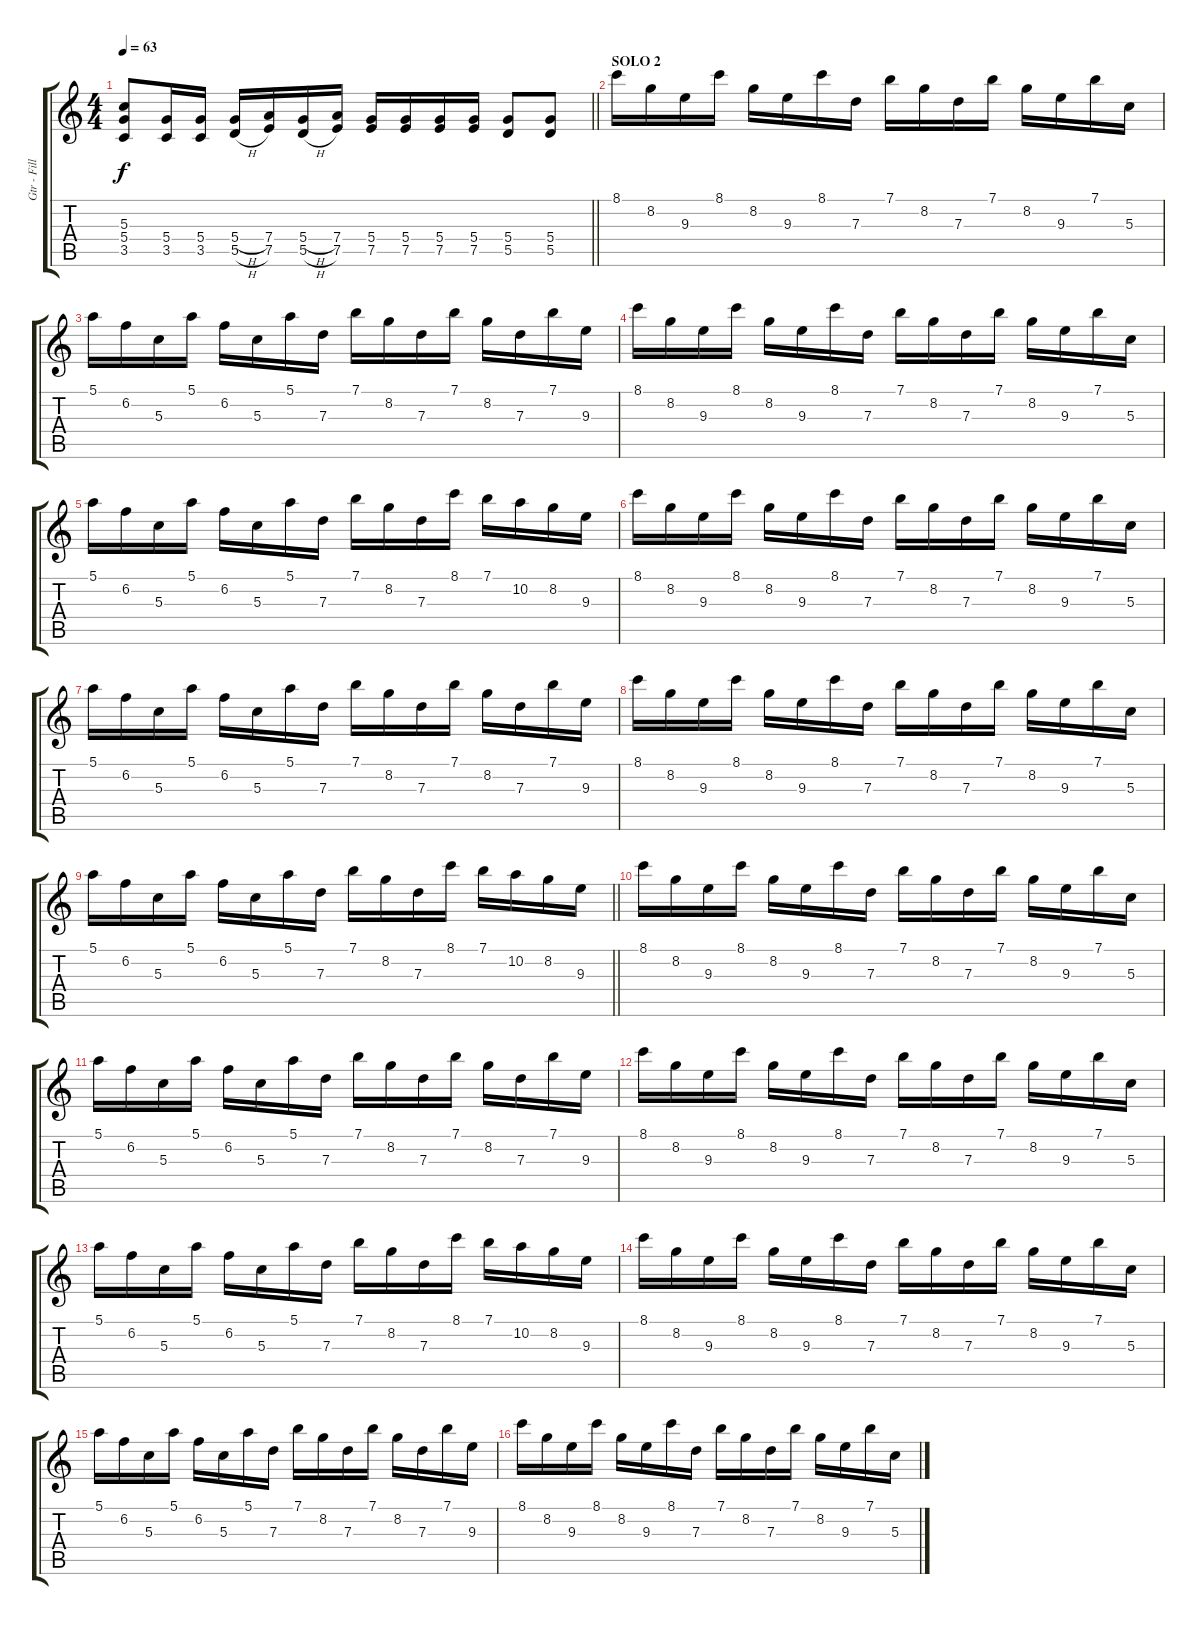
\track ("Gtr - Fills" "Gtr - Fill") {instrument electricguitarclean}
\staff {score tabs}
\tuning (E4 B3 G3 D3 A2 E2) {hide}
\ts (4 4)
\tempo 63
\clef g2
\barLineRight lightlight
\ks c
(5.3 5.4 3.5).8{dy f} (5.4 3.5).16 (5.4 3.5).16 (5.4{h} 5.5{h}).16 (7.4 7.5).16 (5.4{h} 5.5{h}).16 (7.4 7.5).16 (5.4 7.5).16 (5.4 7.5).16 (5.4 7.5).16 (5.4 7.5).16 (5.4 5.5).8 (5.4 5.5).8 |
\section ("" "SOLO 2")
8.1.16 8.2.16 9.3.16 8.1.16 8.2.16 9.3.16 8.1.16 7.3.16 7.1.16 8.2.16 7.3.16 7.1.16 8.2.16 9.3.16 7.1.16 5.3.16 |
5.1.16 6.2.16 5.3.16 5.1.16 6.2.16 5.3.16 5.1.16 7.3.16 7.1.16 8.2.16 7.3.16 7.1.16 8.2.16 7.3.16 7.1.16 9.3.16 |
8.1.16 8.2.16 9.3.16 8.1.16 8.2.16 9.3.16 8.1.16 7.3.16 7.1.16 8.2.16 7.3.16 7.1.16 8.2.16 9.3.16 7.1.16 5.3.16 |
5.1.16 6.2.16 5.3.16 5.1.16 6.2.16 5.3.16 5.1.16 7.3.16 7.1.16 8.2.16 7.3.16 8.1.16 7.1.16 10.2.16 8.2.16 9.3.16 |
8.1.16 8.2.16 9.3.16 8.1.16 8.2.16 9.3.16 8.1.16 7.3.16 7.1.16 8.2.16 7.3.16 7.1.16 8.2.16 9.3.16 7.1.16 5.3.16 |
5.1.16 6.2.16 5.3.16 5.1.16 6.2.16 5.3.16 5.1.16 7.3.16 7.1.16 8.2.16 7.3.16 7.1.16 8.2.16 7.3.16 7.1.16 9.3.16 |
8.1.16 8.2.16 9.3.16 8.1.16 8.2.16 9.3.16 8.1.16 7.3.16 7.1.16 8.2.16 7.3.16 7.1.16 8.2.16 9.3.16 7.1.16 5.3.16 |
\barLineRight lightlight
5.1.16 6.2.16 5.3.16 5.1.16 6.2.16 5.3.16 5.1.16 7.3.16 7.1.16 8.2.16 7.3.16 8.1.16 7.1.16 10.2.16 8.2.16 9.3.16 |
8.1.16 8.2.16 9.3.16 8.1.16 8.2.16 9.3.16 8.1.16 7.3.16 7.1.16 8.2.16 7.3.16 7.1.16 8.2.16 9.3.16 7.1.16 5.3.16 |
5.1.16 6.2.16 5.3.16 5.1.16 6.2.16 5.3.16 5.1.16 7.3.16 7.1.16 8.2.16 7.3.16 7.1.16 8.2.16 7.3.16 7.1.16 9.3.16 |
8.1.16 8.2.16 9.3.16 8.1.16 8.2.16 9.3.16 8.1.16 7.3.16 7.1.16 8.2.16 7.3.16 7.1.16 8.2.16 9.3.16 7.1.16 5.3.16 |
5.1.16 6.2.16 5.3.16 5.1.16 6.2.16 5.3.16 5.1.16 7.3.16 7.1.16 8.2.16 7.3.16 8.1.16 7.1.16 10.2.16 8.2.16 9.3.16 |
8.1.16 8.2.16 9.3.16 8.1.16 8.2.16 9.3.16 8.1.16 7.3.16 7.1.16 8.2.16 7.3.16 7.1.16 8.2.16 9.3.16 7.1.16 5.3.16 |
5.1.16 6.2.16 5.3.16 5.1.16 6.2.16 5.3.16 5.1.16 7.3.16 7.1.16 8.2.16 7.3.16 7.1.16 8.2.16 7.3.16 7.1.16 9.3.16 |
8.1.16 8.2.16 9.3.16 8.1.16 8.2.16 9.3.16 8.1.16 7.3.16 7.1.16 8.2.16 7.3.16 7.1.16 8.2.16 9.3.16 7.1.16 5.3.16
